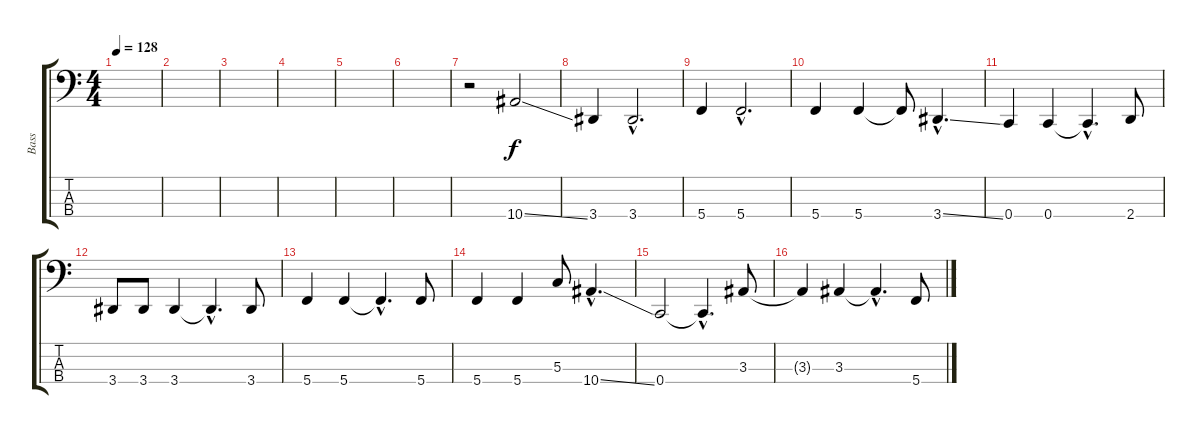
\track ("Bass" "Bass") {instrument electricbassfinger}
\staff {score tabs}
\tuning (F2 C2 G1 C1) {hide}
\ts (4 4)
\tempo 128
\clef f4
\ks c
|
|
|
|
|
|
r.2 10.4{ss}.2 |
3.4.4 3.4{hac}.2{d} |
5.4.4 5.4{hac}.2{d} |
5.4.4 5.4.4 5.4{t}.8 3.4{ss hac}.4{d} |
0.4.4 0.4.4 0.4{hac t}.4{d} 2.4.8 |
3.4.8 3.4.8 3.4.4 3.4{hac t}.4{d} 3.4.8 |
5.4.4 5.4.4 5.4{hac t}.4{d} 5.4.8 |
5.4.4 5.4.4 5.3.8 10.4{ss hac}.4{d} |
0.4.2 0.4{hac t}.4{d} 3.3.8 |
3.3{t}.4 3.3.4 3.3{hac t}.4{d} 5.4.8
